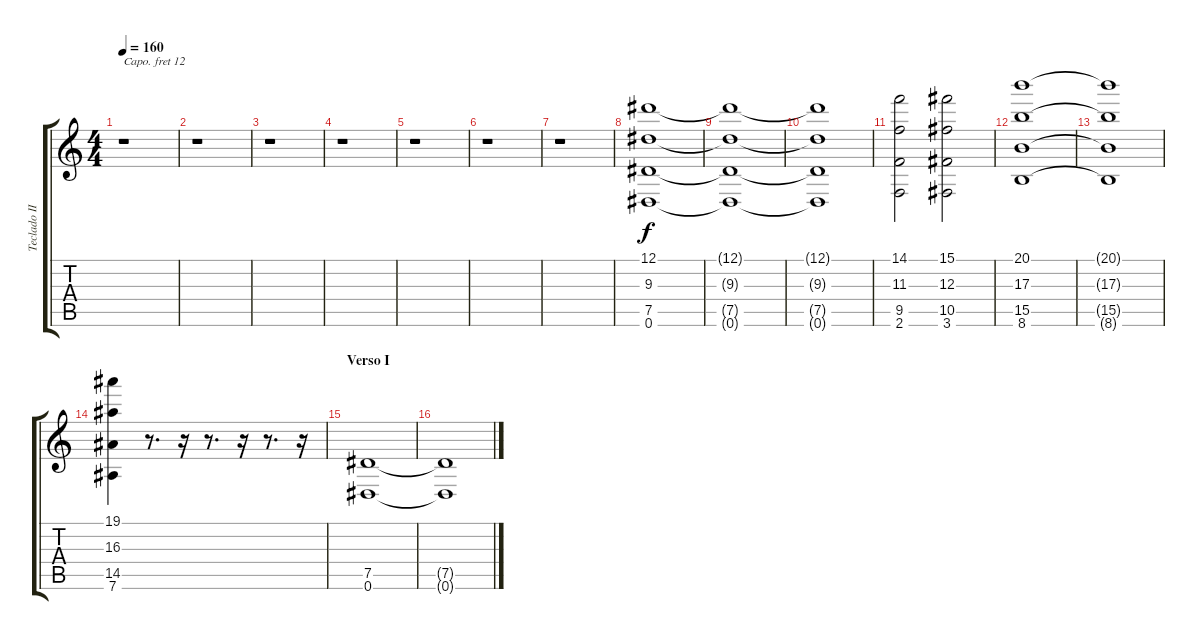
\track ("Teclado III" "Teclado II") {instrument churchorgan}
\staff {score tabs}
\capo 12
\tuning (Eb4 Bb3 Gb3 Db3 Ab2 Eb2) {hide}
\ts (4 4)
\tempo 160
\clef g2
\ks c
r.1{dy f} |
r.1 |
r.1 |
r.1 |
r.1 |
r.1 |
r.1 |
(12.1 9.3 7.5 0.6).1{volume 7 instrument stringensemble1} |
(12.1{t} 9.3{t} 7.5{t} 0.6{t}).1 |
(12.1{t} 9.3{t} 7.5{t} 0.6{t}).1 |
(14.1 11.3 9.5 2.6).2{volume 8} (15.1 12.3 10.5 3.6).2 |
(20.1 17.3 15.5 8.6).1{volume 9 instrument stringensemble1} |
(20.1{t} 17.3{t} 15.5{t} 8.6{t}).1 |
(19.1 16.3 14.5 7.6).4 r.8{d} r.16 r.8{d} r.16 r.8{d} r.16 |
\section ("" "Verso I")
(7.5 0.6).1{volume 9 instrument synthstrings1} |
(7.5{t} 0.6{t}).1
